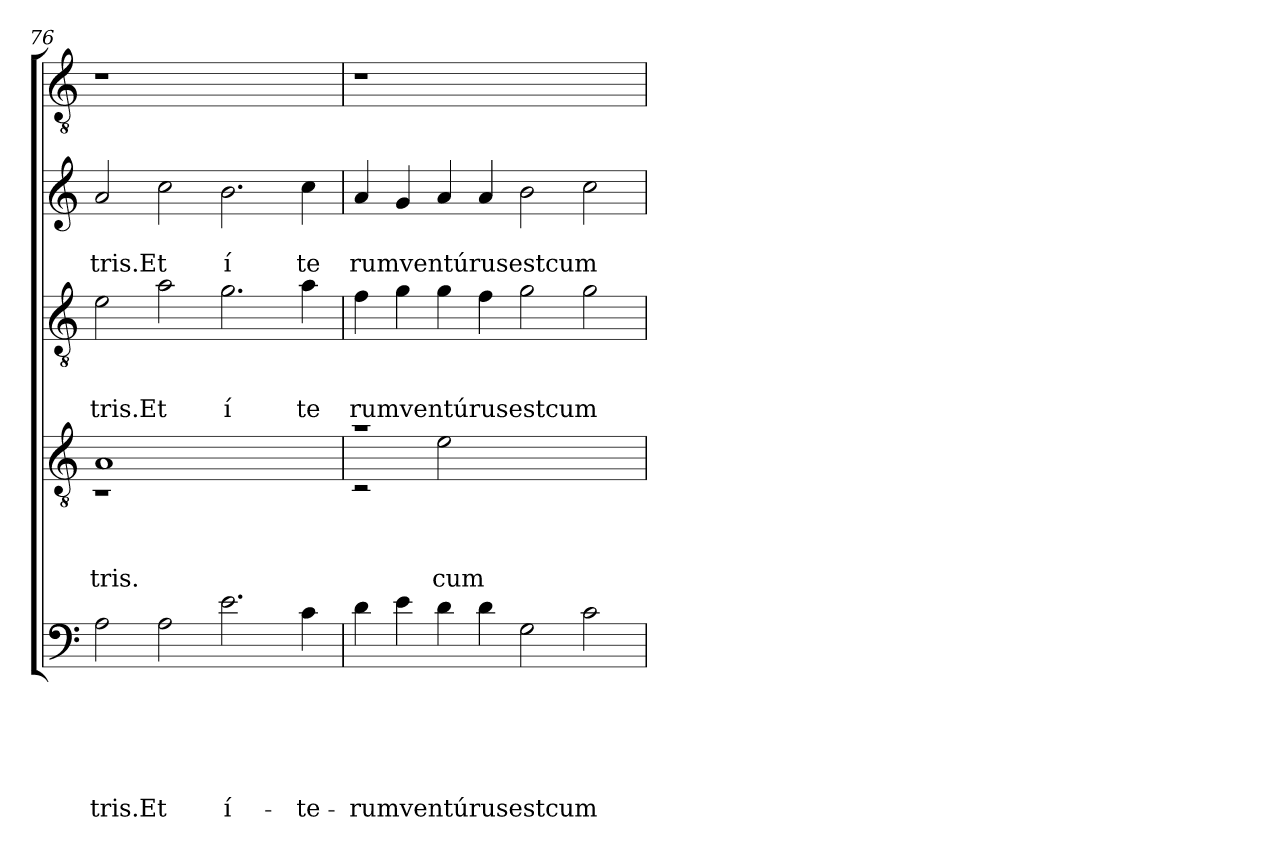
**kern	**text	**text	**text	**text	**text	**text	**kern	**text	**text	**text	**text	**kern	**text	**text	**text	**kern	**text	**text	**kern
*part5	*part5	*part5	*part5	*part5	*part5	*part5	*part4	*part4	*part4	*part4	*part4	*part3	*part3	*part3	*part3	*part2	*part2	*part2	*part1
*staff5	*staff5	*staff5	*staff5	*staff5	*staff5	*staff5	*staff4	*staff4	*staff4	*staff4	*staff4	*staff3	*staff3	*staff3	*staff3	*staff2	*staff2	*staff2	*staff1
*clefF4	*	*	*	*	*	*	*clefGv2	*	*	*	*	*clefGv2	*	*	*	*clefG2	*	*	*clefGv2
*k[]	*	*	*	*	*	*	*k[]	*	*	*	*	*k[]	*	*	*	*k[]	*	*	*k[]
*C:	*	*	*	*	*	*	*C:	*	*	*	*	*C:	*	*	*	*C:	*	*	*C:
=76	=76	=76	=76	=76	=76	=76	=76	=76	=76	=76	=76	=76	=76	=76	=76	=76	=76	=76	=76
*	*	*	*	*	*	*	*^	*	*	*	*	*	*	*	*	*	*	*	*
!	!	!	!	!	!	!LO:LY:b	!	!LO:N:vis=1	!	!	!	!LO:LY:b	!	!	!	!LO:LY:b	!	!	!LO:LY:b	!
2A\	.	.	.	.	.	-tris.Et	1A	0rC	.	.	.	tris.	2e\	.	.	tris.Et	2a/	.	tris.Et	1r
2A\	.	.	.	.	.	.	.	.	.	.	.	.	2a\	.	.	.	2cc\	.	.	.
!	!	!	!	!	!	!LO:LY:b	!	!	!	!	!	!	!	!	!	!LO:LY:b	!	!	!LO:LY:b	!
2.e\	.	.	.	.	.	í-	1ryy	.	.	.	.	.	2.g\	.	.	í	2.b\	.	í	1ryy
!	!	!	!	!	!	!LO:LY:b	!	!	!	!	!	!	!	!	!	!LO:LY:b	!	!	!LO:LY:b	!
4c\	.	.	.	.	.	-te-	.	.	.	.	.	.	4a\	.	.	te	4cc\	.	te	.
=77	=77	=77	=77	=77	=77	=77	=77	=77	=77	=77	=77	=77	=77	=77	=77	=77	=77	=77	=77	=77
!	!	!	!	!	!	!LO:LY:b	!	!	!	!	!	!	!	!	!	!LO:LY:b	!	!	!LO:LY:b	!
4d\	.	.	.	.	.	-rumventúrusestcum	1ra	2rC	.	.	.	.	4f\	.	.	rumventúrusestcum	4a/	.	rumventúrusestcum	1r
4e\	.	.	.	.	.	.	.	.	.	.	.	.	4g\	.	.	.	4g/	.	.	.
!	!	!	!	!	!	!	!	!	!	!	!	!LO:LY:b	!	!	!	!	!	!	!	!
4d\	.	.	.	.	.	.	.	2e\	.	.	.	cum	4g\	.	.	.	4a/	.	.	.
4d\	.	.	.	.	.	.	.	.	.	.	.	.	4f\	.	.	.	4a/	.	.	.
2G\	.	.	.	.	.	.	1ryy	1ryy	.	.	.	.	2g\	.	.	.	2b\	.	.	1ryy
2c\	.	.	.	.	.	.	.	.	.	.	.	.	2g\	.	.	.	2cc\	.	.	.
*	*	*	*	*	*	*	*v	*v	*	*	*	*	*	*	*	*	*	*	*	*
=	=	=	=	=	=	=	=	=	=	=	=	=	=	=	=	=	=	=	=
*-	*-	*-	*-	*-	*-	*-	*-	*-	*-	*-	*-	*-	*-	*-	*-	*-	*-	*-	*-
